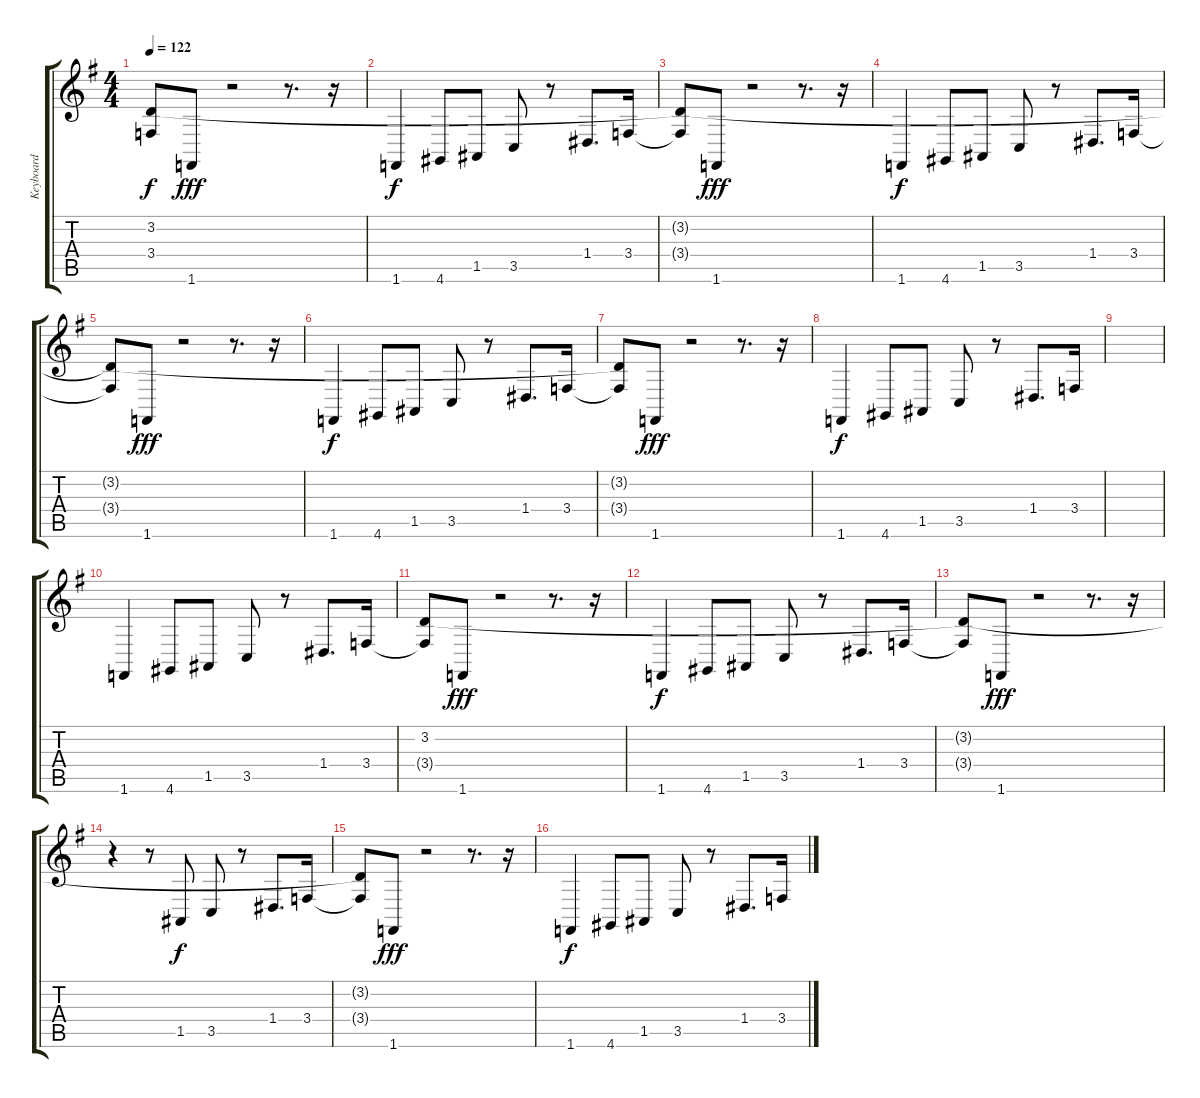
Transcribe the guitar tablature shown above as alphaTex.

\track ("Keyboard" "Keyboard") {instrument pizzicatostrings}
\staff {score tabs}
\tuning (E4 B3 G3 D3 A2 E2) {hide}
\ts (4 4)
\tempo 122
\clef g2
\ks g
(3.2{t} 3.4{t}).8{dy f} 1.6.8{dy fff} r.2 r.8{d} r.16 |
1.6.4{dy f} 4.6.8 1.5.8 3.5.8 r.8 1.4.8{d} 3.4.16 |
(3.2{t} 3.4{t}).8 1.6.8{dy fff} r.2 r.8{d} r.16 |
1.6.4{dy f} 4.6.8 1.5.8 3.5.8 r.8 1.4.8{d} 3.4.16 |
(3.2{t} 3.4{t}).8 1.6.8{dy fff} r.2 r.8{d} r.16 |
1.6.4{dy f} 4.6.8 1.5.8 3.5.8 r.8 1.4.8{d} 3.4.16 |
(3.2{t} 3.4{t}).8 1.6.8{dy fff} r.2 r.8{d} r.16 |
1.6.4{dy f} 4.6.8 1.5.8 3.5.8 r.8 1.4.8{d} 3.4.16 |
|
1.6.4 4.6.8 1.5.8 3.5.8 r.8 1.4.8{d} 3.4.16 |
(3.2 3.4{t}).8 1.6.8{dy fff} r.2 r.8{d} r.16 |
1.6.4{dy f} 4.6.8 1.5.8 3.5.8 r.8 1.4.8{d} 3.4.16 |
(3.2{t} 3.4{t}).8 1.6.8{dy fff} r.2 r.8{d} r.16 |
r.4 r.8 1.5.8{dy f} 3.5.8 r.8 1.4.8{d} 3.4.16 |
(3.2{t} 3.4{t}).8 1.6.8{dy fff} r.2 r.8{d} r.16 |
1.6.4{dy f} 4.6.8 1.5.8 3.5.8 r.8 1.4.8{d} 3.4.16
